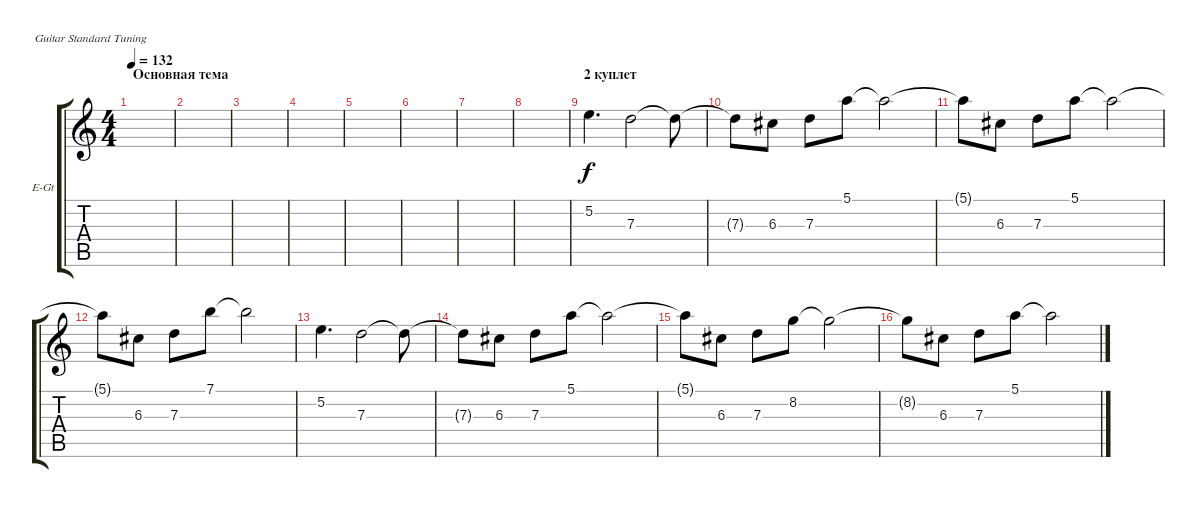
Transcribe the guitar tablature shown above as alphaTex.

\defaultSystemsLayout 4
\bracketExtendMode groupsimilarinstruments
\firstSystemTrackNameOrientation horizontal
\otherSystemsTrackNameOrientation horizontal
\track ("Electric Guitar" "E-Gt") {instrument electricguitarclean}
\staff {score tabs}
\tuning (E4 B3 G3 D3 A2 E2)
\ts (4 4)
\section ("" "Основная тема")
\tempo 132
\clef g2
\scale
0.333333
\ks c
|
\scale
0.333333 |
\scale
0.333333 |
\scale
0.333333 |
\scale
0.333333 |
\scale
0.333333 |
\scale
0.333333 |
\scale
0.333333 |
\section ("" "2 куплет")
\scale
0.333333 5.2.4{d} 7.3.2 7.3{t}.8 |
\scale
0.333333 7.3{t}.8 6.3.8 7.3.8 5.1.8 5.1{t}.2 |
\scale
0.333333 5.1{t}.8 6.3.8 7.3.8 5.1.8 5.1{t}.2 |
\scale
0.333333 5.1{t}.8 6.3.8 7.3.8 7.1.8 7.1{t}.2 |
\scale
0.333333 5.2.4{d} 7.3.2 7.3{t}.8 |
\scale
0.333333 7.3{t}.8 6.3.8 7.3.8 5.1.8 5.1{t}.2 |
\scale
0.333333 5.1{t}.8 6.3.8 7.3.8 8.2.8 8.2{t}.2 |
\scale
0.333333 8.2{t}.8 6.3.8 7.3.8 5.1.8 5.1{t}.2
